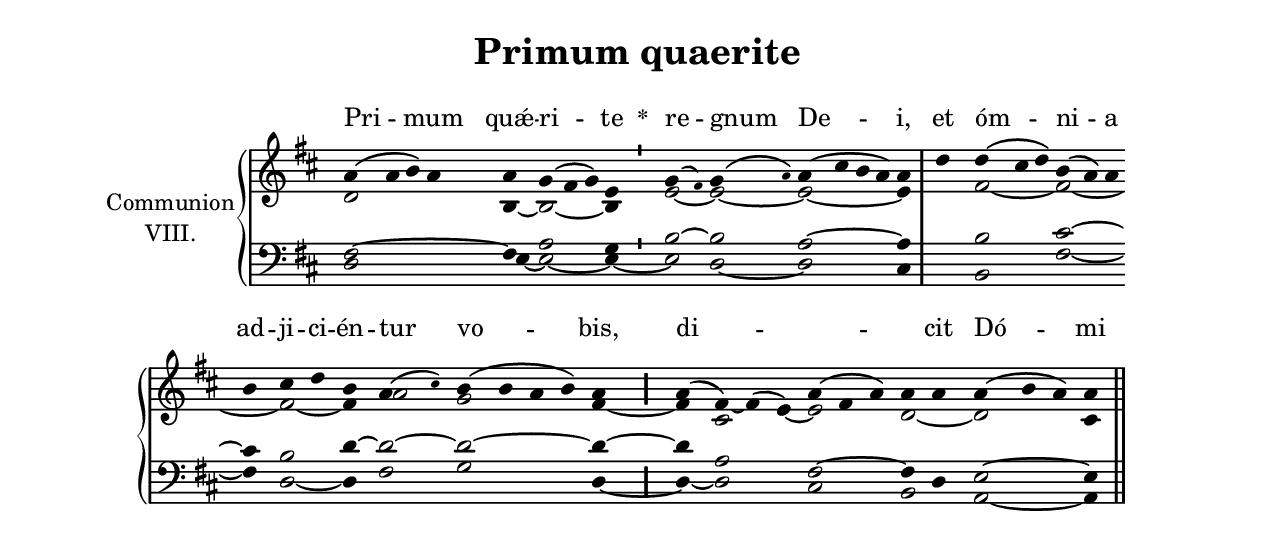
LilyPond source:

\version "2.18"
\include "gregorian.ly"
\include "noh2.ily"


%Page reference: page ii.206
%(volume.page)

global = {
 \key a \mixolydian
 \cadenzaOn 
}

\header {
  title = \markup \center-column {"Primum quaerite" \vspace #1 }
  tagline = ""
  composer = ""
}

\paper {
 #(include-special-characters)
  oddHeaderMarkup = \markup \fill-line {
    \line {}
    \center-column {
      \on-the-fly #first-page     " "
      \on-the-fly #not-first-page "Primum quaerite"
    }
    \line { \on-the-fly #print-page-number-check-first \fromproperty #'page:page-number-string }
  }
  evenHeaderMarkup = \markup \fill-line {
    \line { \on-the-fly #print-page-number-check-first \fromproperty #'page:page-number-string }
    \center-column { "Primum quaerite" }
    \line {}
  }
}

chantText = \lyricmode {
Pri -- mum quǽ -- ri -- te 
\set stanza = " * " re -- gnum De -- i, 
et óm -- ni -- a ad -- ji -- ci -- én -- tur vo -- bis, 
di -- _ _ cit Dó -- mi -- nus. }

chantMusic = {
\tieDown   a'4 ( a'4 b'4) a'4 a'4 g'4 ( fis'4 g'4) e'4 \divisioMinima
 g'4 ( \once \tweak #'font-size #-4 fis' ) g'4 ( \once \tweak #'font-size #-4 a' ) a'4 ( cis''4 b'4 a'4) a'4 \divisioMaxima
 d''4 d''4 ( cis''4 d''4) b'4 ( a'4) a'4 \forceBreak
 b'4 cis''4 d''4 b'4 a'4 ( \once \tweak #'font-size #-4 cis'' ) b'4 ( b'4 a'4 b'4) a'4 \divisioMaior
 a'4 ( fis'4) ~ fis'4 ( e'4) a'4 ( fis'4 a'4) a'4 a'4 a'4 ( b'4 a'4) a'4 \finalis

}

altoMusic = {
d'2*4/2 b4 ~ b2*3/2 ~ b4 \divisioMinima
e'2 ~ e'2 ~ e'2*4/2 ~ e'4 \divisioMaxima
r4 fis'2*3/2 ~ fis'2*4/2 ~ fis'2 ~ fis'4 a'2 g'2*4/2 fis'4 ~ \divisioMaior
fis'4 cis'2 e'4 ~ e'2*3/2 d'2 ~ d'2*3/2 cis'4 \finalis
}

tenorMusic = {
fis2*4/2 ~ fis4 a2*3/2 g4 \divisioMinima
b2 ~ b2 a2*4/2 ~ a4 \divisioMaxima
r4 b2*3/2 cis'2*3/2 ~ cis'4 b2 d'4 ~ d'2 ~ d'2*4/2 ~ d'4 ~ \divisioMaior
d'4 a2*3/2 fis2*3/2 ~ fis4 d4 e2*3/2 ~ e4 \finalis
}

bassMusic = {
d2*4/2 e4 ~ e2*3/2 ~ e4 ~ \divisioMinima
e2 d2 ~ d2*4/2 cis4 \divisioMaxima
r4 b,2*3/2 fis2*3/2 ~ fis4 d2 ~ d4 fis2 g2*4/2 d4 ~ \divisioMaior
d4 ~ d2*3/2 cis2*3/2 b,2 a,2*3/2 ~ a,4 \finalis
}

voiceLines = {
\voiceLineStyle


}

\score{
  <<
    \new GrandStaff <<
      \set GrandStaff.autoBeaming = ##f
      \set GrandStaff.instrumentName = \markup \center-column {
        "Communion"
        "VIII."
      }
      \new Staff = up <<
        \new Voice = "chant" {
          \voiceOne \global \chantMusic
        }
        \new Voice {
          \voiceTwo \global \altoMusic
        }
      >>

      \new Staff = down <<
        \clef bass
        \new Voice {
          \voiceOne \global \tenorMusic
        }
        \new Voice {
          \voiceTwo \global \bassMusic
        }
	\new Voice {
        \voiceThree \global \voiceLines
        }
      >>
    >>
    \new Lyrics \lyricsto chant {
      \chantText
    }
  >>
  \layout{
  }
  \midi{
    \tempo 4 = 125
  }
}
